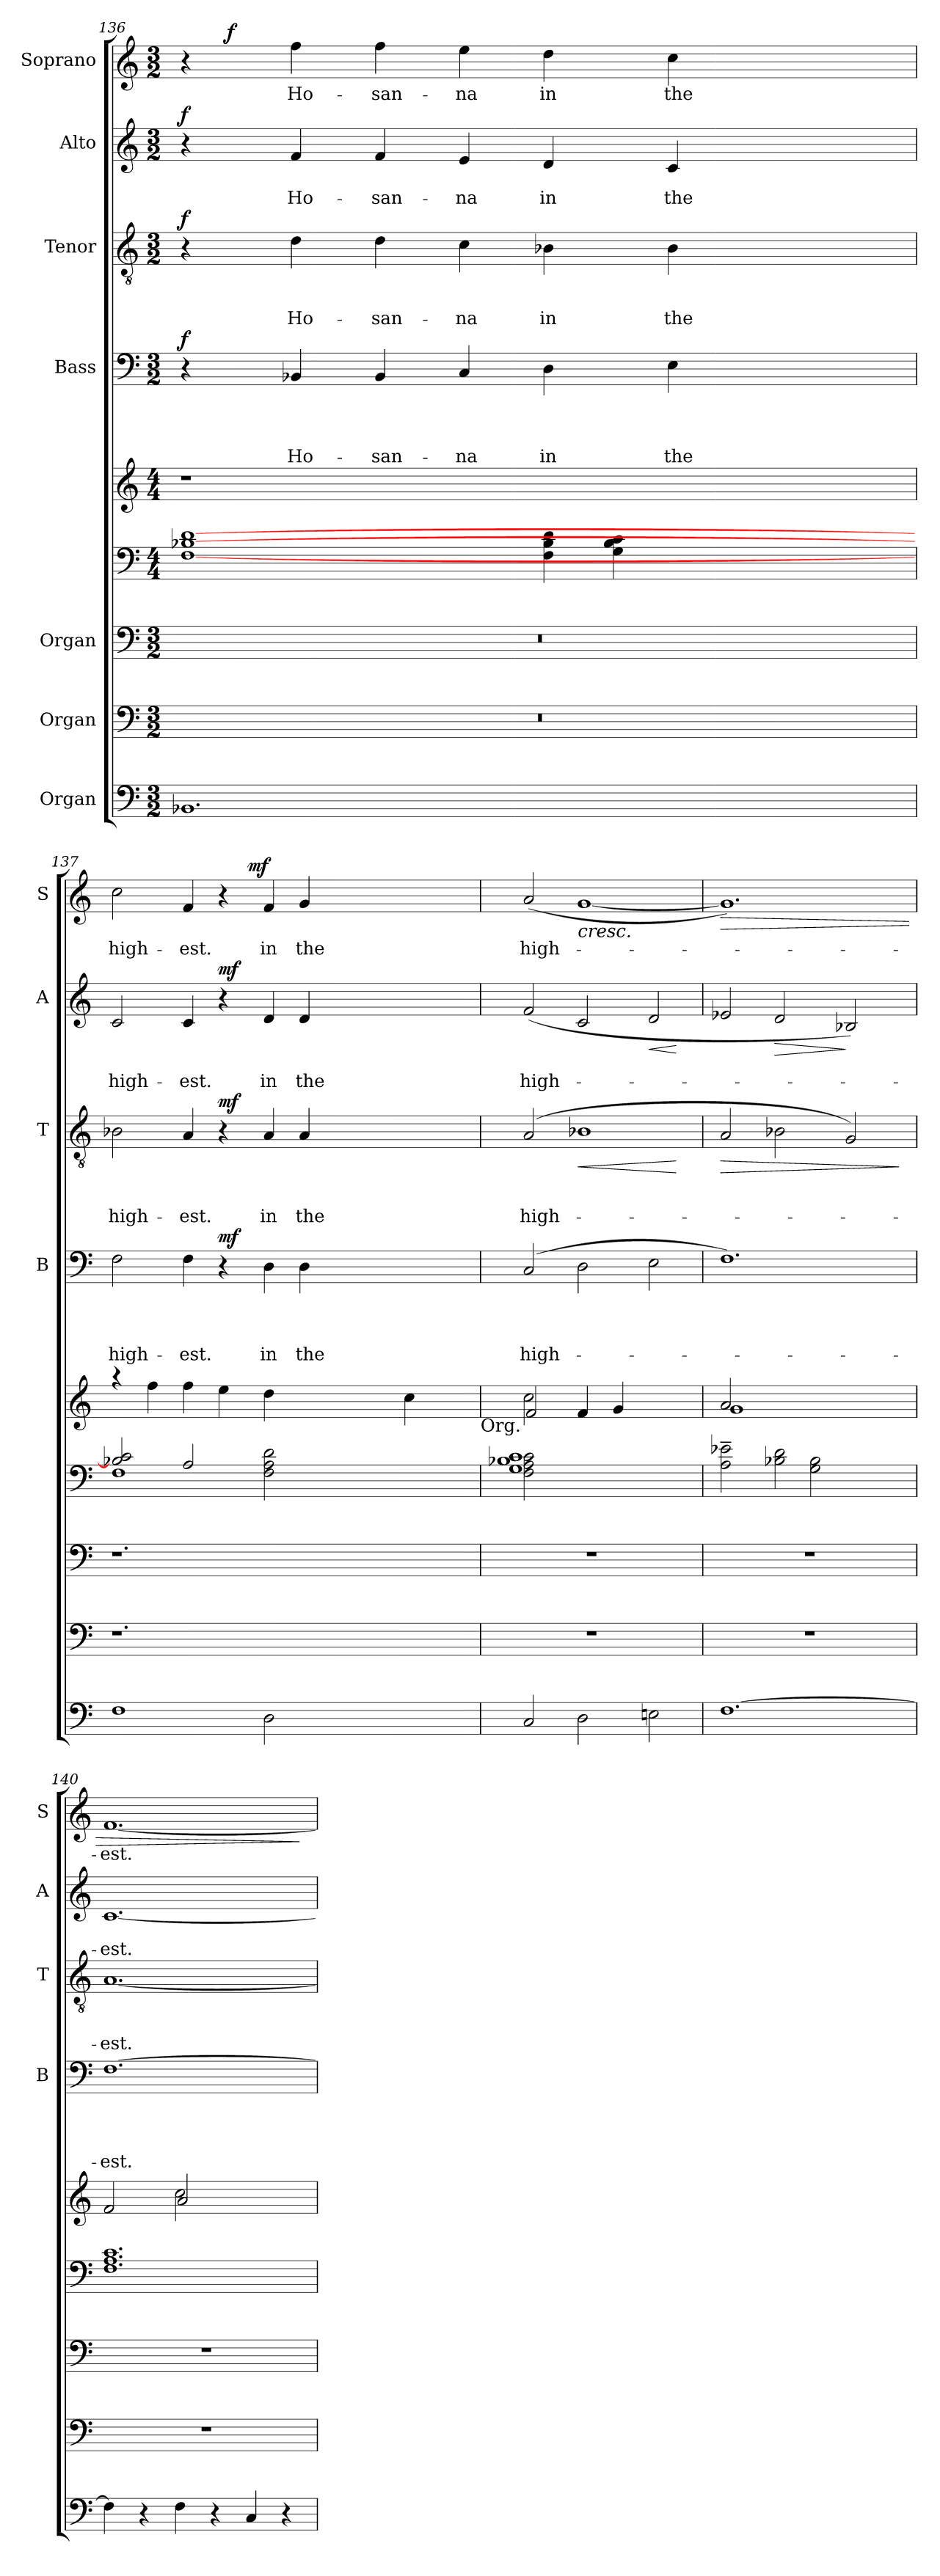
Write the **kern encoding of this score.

**kern	**kern	**kern	**kern	**kern	**kern	**text	**text	**text	**text	**dynam	**kern	**text	**text	**text	**dynam	**kern	**text	**text	**dynam	**kern	**text	**dynam
*part9	*part8	*part7	*part6	*part5	*part4	*part4	*part4	*part4	*part4	*part4	*part3	*part3	*part3	*part3	*part3	*part2	*part2	*part2	*part2	*part1	*part1	*part1
*staff9	*staff8	*staff7	*staff6	*staff5	*staff4	*staff4	*staff4	*staff4	*staff4	*staff4	*staff3	*staff3	*staff3	*staff3	*staff3	*staff2	*staff2	*staff2	*staff2	*staff1	*staff1	*staff1
*I"Organ	*I"Organ	*I"Organ	*	*	*I"Bass	*	*	*	*	*	*I"Tenor	*	*	*	*	*I"Alto	*	*	*	*I"Soprano	*	*
*	*	*	*	*	*I'B	*	*	*	*	*	*I'T	*	*	*	*	*I'A	*	*	*	*I'S	*	*
!!LO:PB:g=z
*clefF4	*clefF4	*clefF4	*clefF4	*clefG2	*clefF4	*	*	*	*	*	*clefGv2	*	*	*	*	*clefG2	*	*	*	*clefG2	*	*
*k[]	*k[]	*k[]	*k[]	*k[]	*k[]	*	*	*	*	*	*k[]	*	*	*	*	*k[]	*	*	*	*k[]	*	*
*C:	*C:	*C:	*C:	*C:	*C:	*	*	*	*	*	*C:	*	*	*	*	*C:	*	*	*	*C:	*	*
*M3/2	*M3/2	*M3/2	*M4/4	*M4/4	*M3/2	*	*	*	*	*	*M3/2	*	*	*	*	*M3/2	*	*	*	*M3/2	*	*
=136	=136	=136	=136	=136	=136	=136	=136	=136	=136	=136	=136	=136	=136	=136	=136	=136	=136	=136	=136	=136	=136	=136
*	*	*	*^	*	*	*	*	*	*	*	*	*	*	*	*	*	*	*	*	*	*	*
*	*	*	*	*^	*	*	*	*	*	*	*	*	*	*	*	*	*	*	*	*	*	*	*
!	!	!	!	!	!	!	!	!	!	!	!	!LO:DY:a	!	!	!	!	!LO:DY:a	!	!	!	!LO:DY:a	!	!	!
*	*	*	*	*	*	*	*	*	*	*	*	*	*	*	*	*	*	*	*	*	*	*^	*	*
1.BB-X	1.r	1.r	[<1F [>1B-X [>1d	1ryy	1ryy	1r	4r	.	.	.	.	f	4r	.	.	.	f	4r	.	.	f	4r	16.ryy	.	.
!	!	!	!	!	!	!	!	!	!	!	!	!	!	!	!	!	!	!	!	!	!	!	!	!	!LO:DY:a
.	.	.	.	.	.	.	.	.	.	.	.	.	.	.	.	.	.	.	.	.	.	.	1ryy	.	f
!	!	!	!	!	!	!	!	!	!	!	!LO:LY:b	!	!	!	!	!LO:LY:b	!	!	!	!LO:LY:b	!	!	!	!LO:LY:b	!
.	.	.	.	.	.	.	4BB-X/	.	.	.	Ho-	.	4d\	.	.	Ho-	.	4f/	.	Ho-	.	4ff\	.	Ho-	.
!	!	!	!	!	!	!	!	!	!	!	!LO:LY:b	!	!	!	!	!LO:LY:b	!	!	!	!LO:LY:b	!	!	!	!LO:LY:b	!
.	.	.	.	.	.	.	4BB-/	.	.	.	-san-	.	4d\	.	.	-san-	.	4f/	.	-san-	.	4ff\	.	-san-	.
!	!	!	!	!	!	!	!	!	!	!	!LO:LY:b:rj	!	!	!	!	!LO:LY:b:rj	!	!	!	!LO:LY:b:rj	!	!	!	!LO:LY:b:rj	!
.	.	.	.	.	.	.	4C/	.	.	.	-na	.	4c\	.	.	-na	.	4e/	.	-na	.	4ee\	.	-na	.
!	!	!	!	!	!	!	!	!	!	!	!LO:LY:b	!	!	!	!	!LO:LY:b	!	!	!	!LO:LY:b	!	!	!	!LO:LY:b	!
.	.	.	8ryy	4F\ 4B-\ 4d\	8ryy	2ryy	4D\	.	.	.	in	.	4B-X\	.	.	in	.	4d/	.	in	.	4dd\	.	in	.
.	.	.	.	.	.	.	.	.	.	.	.	.	.	.	.	.	.	.	.	.	.	.	4ryy	.	.
.	.	.	4.ryy	.	4G\ 4B-\ 4c\	.	.	.	.	.	.	.	.	.	.	.	.	.	.	.	.	.	.	.	.
!	!	!	!	!	!	!	!	!	!	!	!LO:LY:b	!	!	!	!	!LO:LY:b	!	!	!	!LO:LY:b	!	!	!	!LO:LY:b	!
.	.	.	.	8ryy	.	.	4E\	.	.	.	the	.	4B-\	.	.	the	.	4c/	.	the	.	4cc\	.	the	.
.	.	.	.	.	.	.	.	.	.	.	.	.	.	.	.	.	.	.	.	.	.	.	8ryy	.	.
.	.	.	.	8ryy	8ryy	.	.	.	.	.	.	.	.	.	.	.	.	.	.	.	.	.	.	.	.
.	.	.	.	.	.	.	.	.	.	.	.	.	.	.	.	.	.	.	.	.	.	.	32ryy	.	.
=137	=137	=137	=137	=137	=137	=137	=137	=137	=137	=137	=137	=137	=137	=137	=137	=137	=137	=137	=137	=137	=137	=137	=137	=137	=137
*	*	*	*	*	*	*^	*	*	*	*	*	*	*	*	*	*	*	*	*	*	*	*	*	*	*
!	!	!	!	!	!	!	!	!	!	!	!	!LO:LY:b	!	!	!	!	!LO:LY:b	!	!	!	!LO:LY:b	!	!	!	!LO:LY:b	!
*	*	*	*	*v	*v	*	*	*	*	*	*	*	*	*	*	*	*	*	*	*	*	*	*	*	*	*
1F	1.r	1.r	2B-X/] 2c/	1F	4raa	1...ryy	2F\	.	.	.	high-	.	2B-X\	.	.	high-	.	2c/	.	high-	.	2cc\	2...ryy	high-	.
.	.	.	.	.	4ff\	.	.	.	.	.	.	.	.	.	.	.	.	.	.	.	.	.	.	.	.
!	!	!	!	!	!	!	!	!	!	!	!LO:LY:b	!	!	!	!	!LO:LY:b	!	!	!	!LO:LY:b	!	!	!	!LO:LY:b	!
.	.	.	2A/	.	4ff\	.	4F\	.	.	.	-est.	.	4A/	.	.	-est.	.	4c/	.	-est.	.	4f/	.	-est.	.
!	!	!	!	!	!	!	!	!	!	!	!	!LO:DY:a	!	!	!	!	!LO:DY:a	!	!	!	!LO:DY:a	!	!	!	!
.	.	.	.	.	4ee\	.	4r	.	.	.	.	mf	4r	.	.	.	mf	4r	.	.	mf	4r	.	.	.
!	!	!	!	!	!	!	!	!	!	!	!	!	!	!	!	!	!	!	!	!	!	!	!	!	!LO:DY:a
.	.	.	.	.	.	.	.	.	.	.	.	.	.	.	.	.	.	.	.	.	.	.	1ryy	.	mf
!	!	!	!	!	!	!	!	!	!	!	!LO:LY:b	!	!	!	!	!LO:LY:b	!	!	!	!LO:LY:b	!	!	!	!LO:LY:b	!
2D\	.	.	2F\ 2A\ 2d\	2.ryy	4dd\	.	4D\	.	.	.	in	.	4A/	.	.	in	.	4d/	.	in	.	4f/	.	in	.
!	!	!	!	!	!	!	!	!	!	!	!LO:LY:b	!	!	!	!	!LO:LY:b	!	!	!	!LO:LY:b	!	!	!	!LO:LY:b	!
.	.	.	.	.	4.ryy	.	4D\	.	.	.	the	.	4A/	.	.	the	.	4d/	.	the	.	4g/	.	the	.
2.ryy	2.ryy	2.ryy	2.ryy	.	.	.	2.ryy	.	.	.	.	.	2.ryy	.	.	.	.	2.ryy	.	.	.	2.ryy	.	.	.
.	.	.	.	.	2ryy	.	.	.	.	.	.	.	.	.	.	.	.	.	.	.	.	.	.	.	.
.	.	.	.	2ryy	.	.	.	.	.	.	.	.	.	.	.	.	.	.	.	.	.	.	.	.	.
.	.	.	.	.	.	4cc\	.	.	.	.	.	.	.	.	.	.	.	.	.	.	.	.	.	.	.
.	.	.	.	.	.	.	.	.	.	.	.	.	.	.	.	.	.	.	.	.	.	.	4ryy	.	.
.	.	.	.	.	8ryy	8ryy	.	.	.	.	.	.	.	.	.	.	.	.	.	.	.	.	.	.	.
.	.	.	.	.	.	.	.	.	.	.	.	.	.	.	.	.	.	.	.	.	.	.	16ryy	.	.
!	!	!	!	!	!	!LO:TX:b:t=Org.	!	!	!	!	!	!	!	!	!	!	!	!	!	!	!	!	!	!	!
=138	=138	=138	=138	=138	=138	=138	=138	=138	=138	=138	=138	=138	=138	=138	=138	=138	=138	=138	=138	=138	=138	=138	=138	=138	=138
!	!	!	!	!	!	!	!	!	!	!	!LO:LY:b	!	!	!	!	!LO:LY:b	!	!	!	!LO:LY:b	!	!	!	!LO:LY:b	!
*	*	*	*	*	*	*	*	*	*	*	*	*	*	*	*	*	*	*	*	*	*	*v	*v	*	*
2C/	1.r	1.r	2F\ 2A\ 2c\	1G 1B-X 1c	2cc\	2f/	(2C/	.	.	.	high-	.	(2A/	.	.	high-	.	(<2f/	.	high-	.	(<2a/	high-	.
!	!	!	!	!	!	!	!	!	!	!	!	!	!	!	!	!	!LO:HP:b	!	!	!	!	!	!	!LO:HP:b
2D\	.	.	2ryy	.	2ryy	4f/	2D\	.	.	.	.	.	1B-X	.	.	.	<	2c/	.	.	.	[<1g	.	<
.	.	.	.	.	.	4g/	.	.	.	.	.	.	.	.	.	.	.	.	.	.	.	.	.	.
!	!	!	!	!	!	!	!	!	!	!	!	!	!	!	!	!	!	!	!	!	!LO:HP:b	!	!	!
2En\	.	.	2ryy	2ryy	2ryy	2ryy	2E\	.	.	.	.	.	.	.	.	.	.	2d/	.	.	<	.	.	.
*	*	*	*v	*v	*	*	*	*	*	*	*	*	*	*	*	*	*	*	*	*	*	*	*	*
*	*	*	*	*v	*v	*	*	*	*	*	*	*	*	*	*	*	*	*	*	*	*	*	*
.	.	.	.	.	.	.	.	.	.	.	.	.	.	.	[	.	.	.	[	.	.	.
=139	=139	=139	=139	=139	=139	=139	=139	=139	=139	=139	=139	=139	=139	=139	=139	=139	=139	=139	=139	=139	=139	=139
*	*	*	*^	*^	*	*	*	*	*	*	*	*	*	*	*	*	*	*	*	*	*	*
!	!	!	!	!	!	!	!	!	!	!	!	!	!	!	!	!	!LO:HP:b	!	!	!	!	!	!	!LO:HP:b
[>1.F	1.r	1.r	2A\~< 2e-X\~<	2.ryy	2a/	1g	1.F)	.	.	.	.	.	2A/	.	.	.	>	2e-X/	.	.	.	1.g])	.	>
!	!	!	!	!	!	!	!	!	!	!	!	!	!	!	!	!	!	!	!	!	!LO:HP:b	!	!	!
.	.	.	2B-X\ 2d\	.	2ryy	.	.	.	.	.	.	.	2B-X\	.	.	.	.	2d/	.	.	>	.	.	.
.	.	.	.	2G\ 2B-\	.	.	.	.	.	.	.	.	.	.	.	.	.	.	.	.	.	.	.	.
.	.	.	4ryy	.	2ryy	2ryy	.	.	.	.	.	.	2G/)	.	.	.	.	2B-X/)	.	.	]	.	.	.
.	.	.	4ryy	4ryy	.	.	.	.	.	.	.	.	.	.	.	.	.	.	.	.	.	.	.	.
*	*	*	*v	*v	*	*	*	*	*	*	*	*	*	*	*	*	*	*	*	*	*	*	*	*
*	*	*	*	*v	*v	*	*	*	*	*	*	*	*	*	*	*	*	*	*	*	*	*	*
.	.	.	.	.	.	.	.	.	.	.	.	.	.	.	]	.	.	.	.	.	.	[
=140	=140	=140	=140	=140	=140	=140	=140	=140	=140	=140	=140	=140	=140	=140	=140	=140	=140	=140	=140	=140	=140	=140
*	*	*	*	*^	*	*	*	*	*	*	*	*	*	*	*	*	*	*	*	*	*	*
!	!	!	!	!	!	!	!	!	!	!LO:LY:b	!	!	!	!	!LO:LY:b	!	!	!	!LO:LY:b	!	!	!LO:LY:b	!
4F\]	1.r	1.r	1.F 1.A 1.c	2f/	2ryy	[>1.F	.	.	.	-est.	.	[<1.A	.	.	-est.	.	[<1.c	.	-est.	.	[<1.f	-est.	.
4r	.	.	.	.	.	.	.	.	.	.	.	.	.	.	.	.	.	.	.	.	.	.	.
4F\	.	.	.	2cc\	2a/	.	.	.	.	.	.	.	.	.	.	.	.	.	.	.	.	.	.
4r	.	.	.	.	.	.	.	.	.	.	.	.	.	.	.	.	.	.	.	.	.	.	.
4C/	.	.	.	2ryy	2ryy	.	.	.	.	.	.	.	.	.	.	.	.	.	.	.	.	.	.
4r	.	.	.	.	.	.	.	.	.	.	.	.	.	.	.	.	.	.	.	.	.	.	.
*	*	*	*	*v	*v	*	*	*	*	*	*	*	*	*	*	*	*	*	*	*	*	*	*
.	.	.	.	.	.	.	.	.	.	.	.	.	.	.	.	.	.	.	.	.	.	]
=	=	=	=	=	=	=	=	=	=	=	=	=	=	=	=	=	=	=	=	=	=	=
*-	*-	*-	*-	*-	*-	*-	*-	*-	*-	*-	*-	*-	*-	*-	*-	*-	*-	*-	*-	*-	*-	*-
